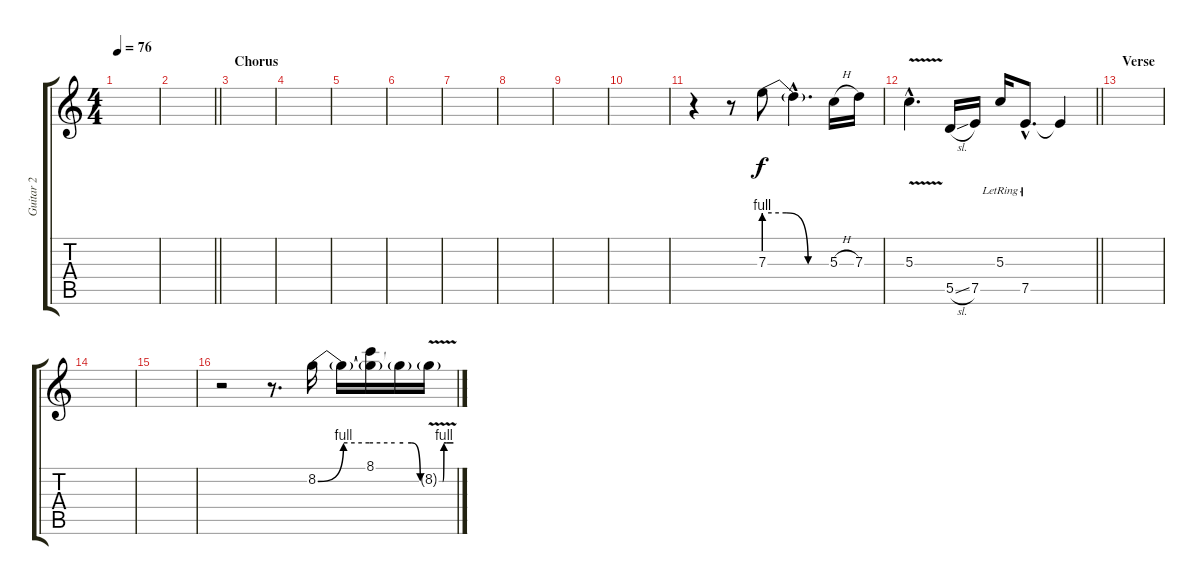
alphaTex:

\track ("Guitar 2" "Guitar 2") {instrument distortionguitar}
\staff {score tabs}
\tuning (E4 B3 G3 D3 A2 E2) {hide}
\ts (4 4)
\tempo 76
\clef g2
\ks c
|
\barLineRight lightlight
|
\section ("" "Chorus")
|
|
|
|
|
|
|
|
r.4 r.8 7.3{be (custom 0 4 20 4 40 0 60 0)}.8 7.3{hac t}.4{d} 5.3{h}.16 7.3.16 |
\barLineRight lightlight
5.3{v hac}.4{d} 5.5{sl}.16 7.5.16 5.3{lr}.16 7.5{hac lr}.8{d} 7.5{t}.4 |
\section ("" "Verse")
|
|
|
r.2 r.8{d} 8.2{be (custom 0 0 15 4 30 4 45 4 50 4 55 4 60 0)}.16 8.2{t}.16 (8.1 8.2{t}).16 8.2{t}.16 8.2{be (custom 0 0 5 0 10 0 15 0 20 4 30 4 60 4) v g}.16
